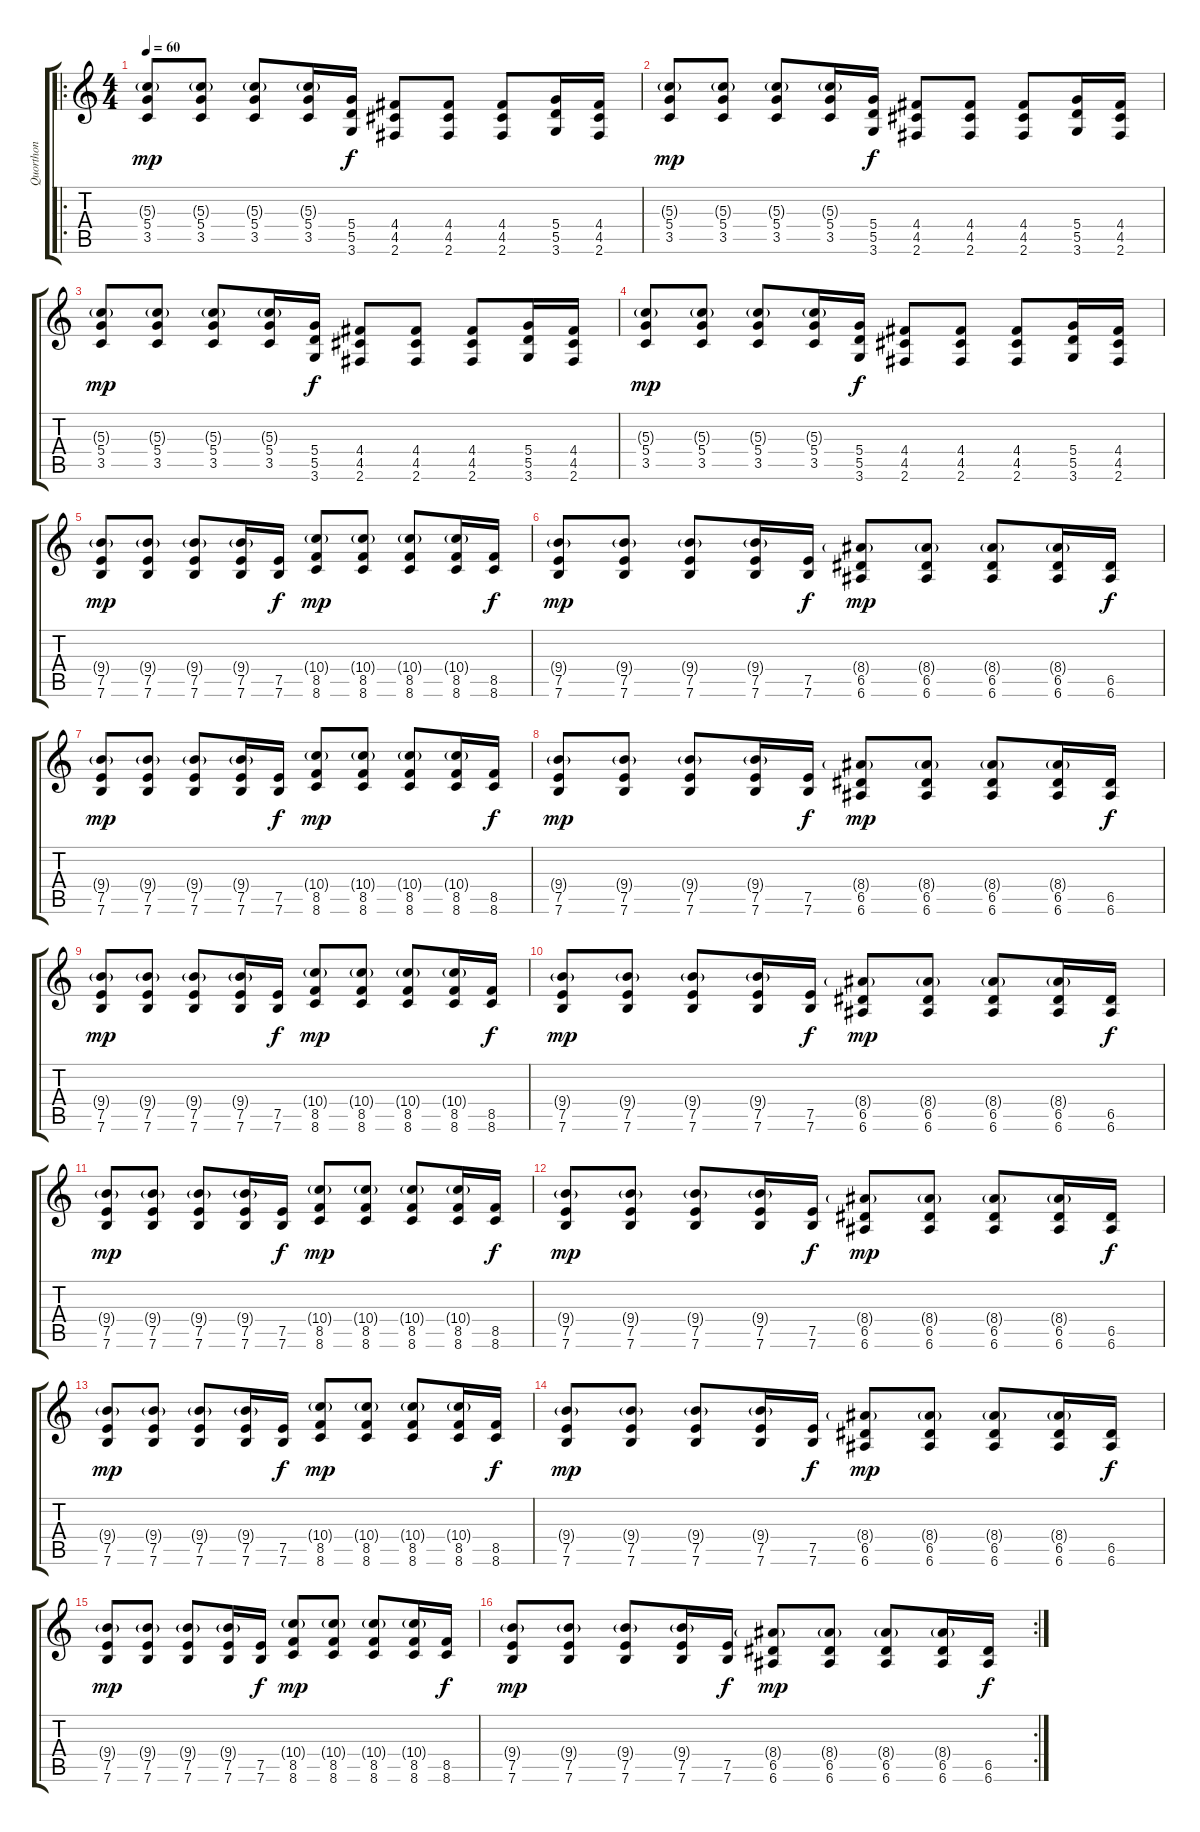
\track ("Quorthon" "Quorthon") {instrument distortionguitar}
\staff {score tabs}
\tuning (E4 B3 G3 D3 A2 E2) {hide}
\ro
\ts (4 4)
\tempo 60
\clef g2
\ks c
(5.3{g} 5.4 3.5).8{dy mp instrument distortionguitar} (5.3{g} 5.4 3.5).8 (5.3{g} 5.4 3.5).8 (5.3{g} 5.4 3.5).16 (5.4 5.5 3.6).16{dy f} (4.4 4.5 2.6).8 (4.4 4.5 2.6).8 (4.4 4.5 2.6).8 (5.4 5.5 3.6).16 (4.4 4.5 2.6).16 |
(5.3{g} 5.4 3.5).8{dy mp} (5.3{g} 5.4 3.5).8 (5.3{g} 5.4 3.5).8 (5.3{g} 5.4 3.5).16 (5.4 5.5 3.6).16{dy f} (4.4 4.5 2.6).8 (4.4 4.5 2.6).8 (4.4 4.5 2.6).8 (5.4 5.5 3.6).16 (4.4 4.5 2.6).16 |
(5.3{g} 5.4 3.5).8{dy mp} (5.3{g} 5.4 3.5).8 (5.3{g} 5.4 3.5).8 (5.3{g} 5.4 3.5).16 (5.4 5.5 3.6).16{dy f} (4.4 4.5 2.6).8 (4.4 4.5 2.6).8 (4.4 4.5 2.6).8 (5.4 5.5 3.6).16 (4.4 4.5 2.6).16 |
(5.3{g} 5.4 3.5).8{dy mp} (5.3{g} 5.4 3.5).8 (5.3{g} 5.4 3.5).8 (5.3{g} 5.4 3.5).16 (5.4 5.5 3.6).16{dy f} (4.4 4.5 2.6).8 (4.4 4.5 2.6).8 (4.4 4.5 2.6).8 (5.4 5.5 3.6).16 (4.4 4.5 2.6).16 |
(9.4{g} 7.5 7.6).8{dy mp} (9.4{g} 7.5 7.6).8 (9.4{g} 7.5 7.6).8 (9.4{g} 7.5 7.6).16 (7.5 7.6).16{dy f} (10.4{g} 8.5 8.6).8{dy mp} (10.4{g} 8.5 8.6).8 (10.4{g} 8.5 8.6).8 (10.4{g} 8.5 8.6).16 (8.5 8.6).16{dy f} |
(9.4{g} 7.5 7.6).8{dy mp} (9.4{g} 7.5 7.6).8 (9.4{g} 7.5 7.6).8 (9.4{g} 7.5 7.6).16 (7.5 7.6).16{dy f} (8.4{g} 6.5 6.6).8{dy mp} (8.4{g} 6.5 6.6).8 (8.4{g} 6.5 6.6).8 (8.4{g} 6.5 6.6).16 (6.5 6.6).16{dy f} |
(9.4{g} 7.5 7.6).8{dy mp} (9.4{g} 7.5 7.6).8 (9.4{g} 7.5 7.6).8 (9.4{g} 7.5 7.6).16 (7.5 7.6).16{dy f} (10.4{g} 8.5 8.6).8{dy mp} (10.4{g} 8.5 8.6).8 (10.4{g} 8.5 8.6).8 (10.4{g} 8.5 8.6).16 (8.5 8.6).16{dy f} |
(9.4{g} 7.5 7.6).8{dy mp} (9.4{g} 7.5 7.6).8 (9.4{g} 7.5 7.6).8 (9.4{g} 7.5 7.6).16 (7.5 7.6).16{dy f} (8.4{g} 6.5 6.6).8{dy mp} (8.4{g} 6.5 6.6).8 (8.4{g} 6.5 6.6).8 (8.4{g} 6.5 6.6).16 (6.5 6.6).16{dy f} |
(9.4{g} 7.5 7.6).8{dy mp} (9.4{g} 7.5 7.6).8 (9.4{g} 7.5 7.6).8 (9.4{g} 7.5 7.6).16 (7.5 7.6).16{dy f} (10.4{g} 8.5 8.6).8{dy mp} (10.4{g} 8.5 8.6).8 (10.4{g} 8.5 8.6).8 (10.4{g} 8.5 8.6).16 (8.5 8.6).16{dy f} |
(9.4{g} 7.5 7.6).8{dy mp} (9.4{g} 7.5 7.6).8 (9.4{g} 7.5 7.6).8 (9.4{g} 7.5 7.6).16 (7.5 7.6).16{dy f} (8.4{g} 6.5 6.6).8{dy mp} (8.4{g} 6.5 6.6).8 (8.4{g} 6.5 6.6).8 (8.4{g} 6.5 6.6).16 (6.5 6.6).16{dy f} |
(9.4{g} 7.5 7.6).8{dy mp} (9.4{g} 7.5 7.6).8 (9.4{g} 7.5 7.6).8 (9.4{g} 7.5 7.6).16 (7.5 7.6).16{dy f} (10.4{g} 8.5 8.6).8{dy mp} (10.4{g} 8.5 8.6).8 (10.4{g} 8.5 8.6).8 (10.4{g} 8.5 8.6).16 (8.5 8.6).16{dy f} |
(9.4{g} 7.5 7.6).8{dy mp} (9.4{g} 7.5 7.6).8 (9.4{g} 7.5 7.6).8 (9.4{g} 7.5 7.6).16 (7.5 7.6).16{dy f} (8.4{g} 6.5 6.6).8{dy mp} (8.4{g} 6.5 6.6).8 (8.4{g} 6.5 6.6).8 (8.4{g} 6.5 6.6).16 (6.5 6.6).16{dy f} |
(9.4{g} 7.5 7.6).8{dy mp} (9.4{g} 7.5 7.6).8 (9.4{g} 7.5 7.6).8 (9.4{g} 7.5 7.6).16 (7.5 7.6).16{dy f} (10.4{g} 8.5 8.6).8{dy mp} (10.4{g} 8.5 8.6).8 (10.4{g} 8.5 8.6).8 (10.4{g} 8.5 8.6).16 (8.5 8.6).16{dy f} |
(9.4{g} 7.5 7.6).8{dy mp} (9.4{g} 7.5 7.6).8 (9.4{g} 7.5 7.6).8 (9.4{g} 7.5 7.6).16 (7.5 7.6).16{dy f} (8.4{g} 6.5 6.6).8{dy mp} (8.4{g} 6.5 6.6).8 (8.4{g} 6.5 6.6).8 (8.4{g} 6.5 6.6).16 (6.5 6.6).16{dy f} |
(9.4{g} 7.5 7.6).8{dy mp} (9.4{g} 7.5 7.6).8 (9.4{g} 7.5 7.6).8 (9.4{g} 7.5 7.6).16 (7.5 7.6).16{dy f} (10.4{g} 8.5 8.6).8{dy mp} (10.4{g} 8.5 8.6).8 (10.4{g} 8.5 8.6).8 (10.4{g} 8.5 8.6).16 (8.5 8.6).16{dy f} |
\rc 2
(9.4{g} 7.5 7.6).8{dy mp} (9.4{g} 7.5 7.6).8 (9.4{g} 7.5 7.6).8 (9.4{g} 7.5 7.6).16 (7.5 7.6).16{dy f} (8.4{g} 6.5 6.6).8{dy mp} (8.4{g} 6.5 6.6).8 (8.4{g} 6.5 6.6).8 (8.4{g} 6.5 6.6).16 (6.5 6.6).16{dy f}
